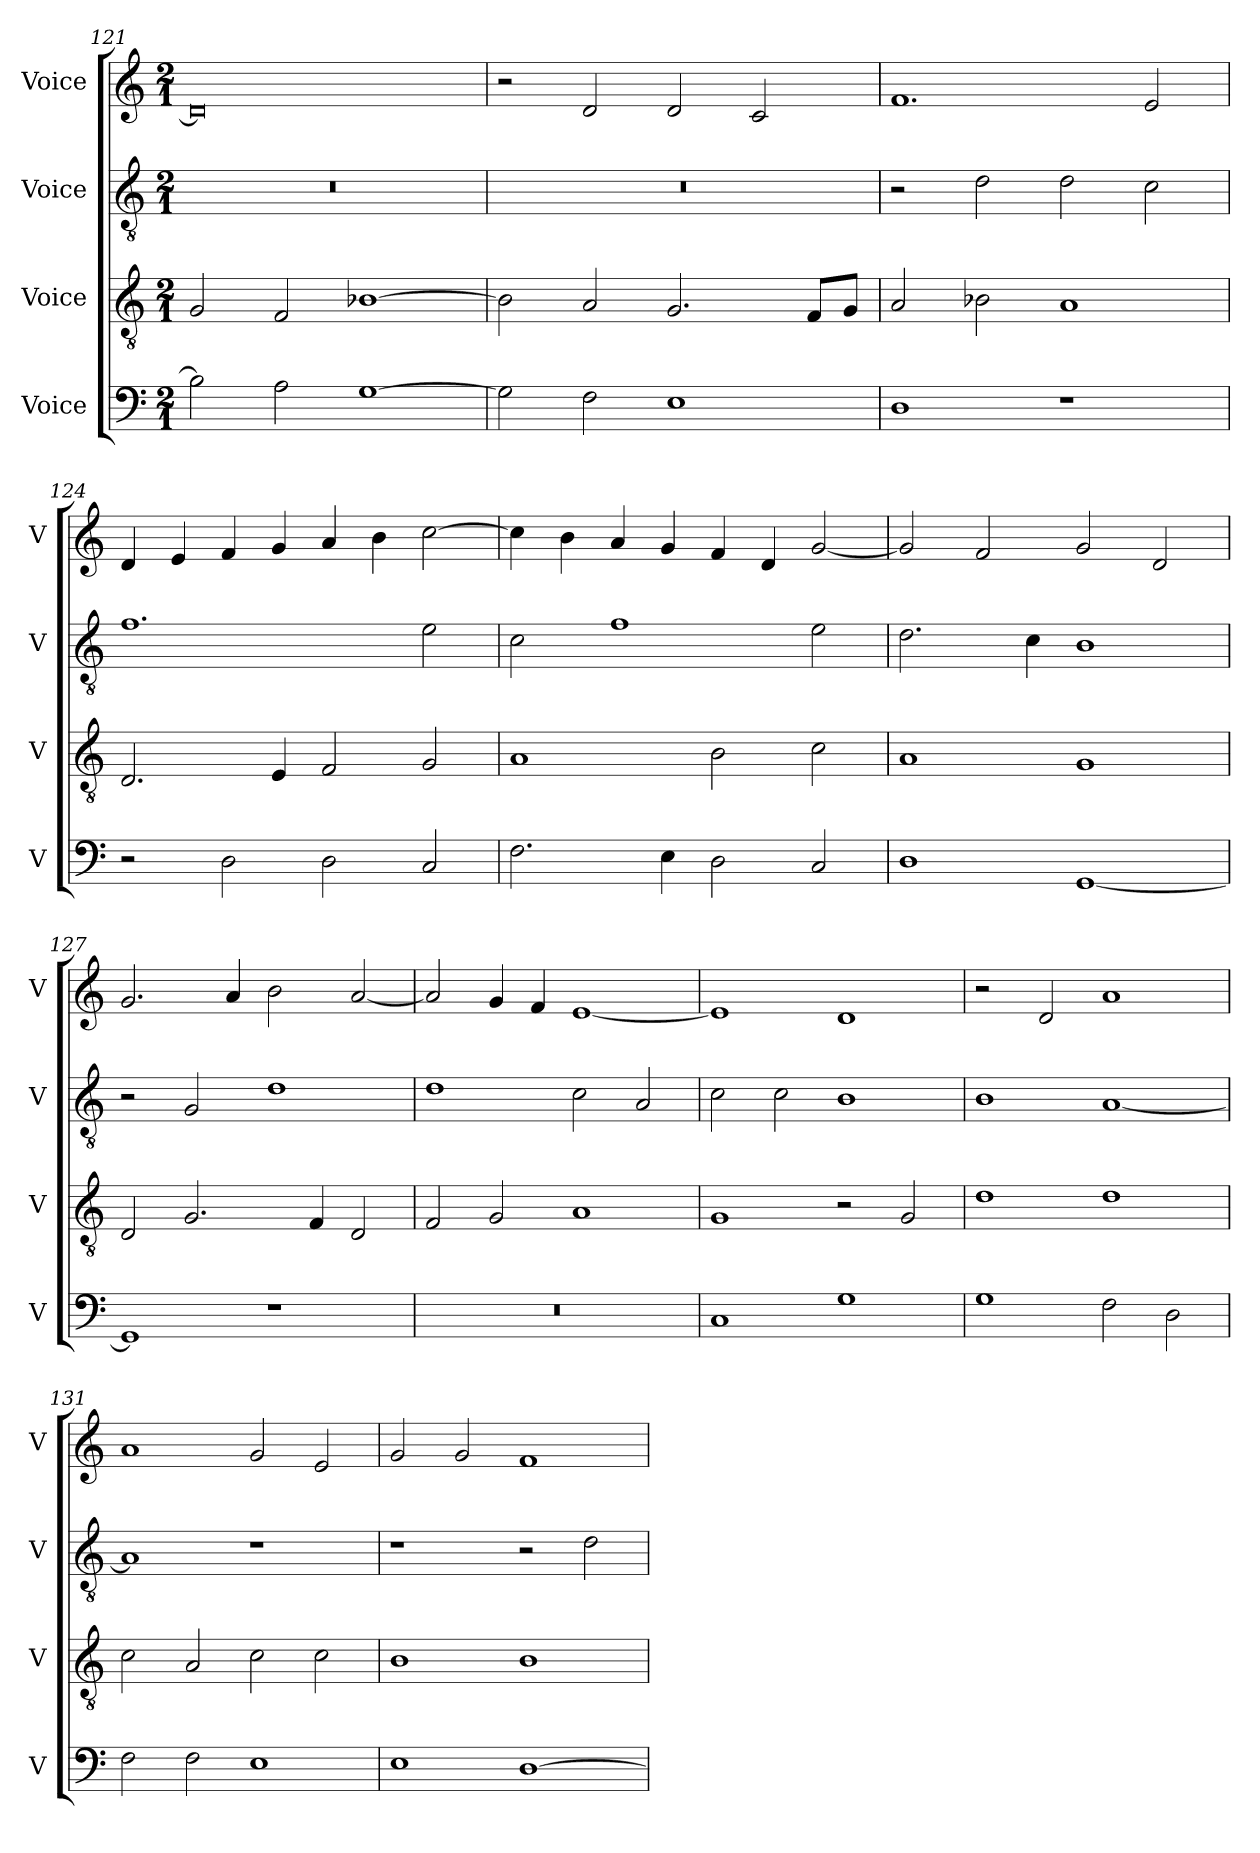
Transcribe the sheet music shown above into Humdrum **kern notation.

**kern	**kern	**kern	**kern
*part4	*part3	*part2	*part1
*staff4	*staff3	*staff2	*staff1
*I"Voice	*I"Voice	*I"Voice	*I"Voice
*I'V	*I'V	*I'V	*I'V
*clefF4	*clefGv2	*clefGv2	*clefG2
*k[]	*k[]	*k[]	*k[]
*M2/1	*M2/1	*M2/1	*M2/1
=121	=121	=121	=121
2B-\]	2G/	0r	0d]
2A\	2F/	.	.
[1G	[1B-X	.	.
=122	=122	=122	=122
2G\]	2B-\]	0r	2r
2F\	2A/	.	2d/
1E	2.G/	.	2d/
.	.	.	2c/
.	8F/L	.	.
.	8G/J	.	.
=123	=123	=123	=123
1D	2A/	2r	1.f
.	2B-X\	2d\	.
1r	1A	2d\	.
.	.	2c\	2e/
!!LO:LB:g=z
=124	=124	=124	=124
2r	2.D/	1.f	4d/
.	.	.	4e/
2D\	.	.	4f/
.	4E/	.	4g/
2D\	2F/	.	4a/
.	.	.	4b\
2C/	2G/	2e\	[2cc\
=125	=125	=125	=125
2.F\	1A	2c\	4cc\]
.	.	.	4b\
.	.	1f	4a/
4E\	.	.	4g/
2D\	2B\	.	4f/
.	.	.	4d/
2C/	2c\	2e\	[2g/
=126	=126	=126	=126
1D	1A	2.d\	2g/]
.	.	.	2f/
.	.	4c\	.
[1GG	1G	1B	2g/
.	.	.	2d/
!!LO:LB:g=z
=127	=127	=127	=127
1GG]	2D/	2r	2.g/
.	2.G/	2G/	.
.	.	.	4a/
1r	.	1d	2b\
.	4F/	.	.
.	2D/	.	[2a/
=128	=128	=128	=128
0r	2F/	1d	2a/]
.	2G/	.	4g/
.	.	.	4f/
.	1A	2c\	[1e
.	.	2A/	.
=129	=129	=129	=129
1C	1G	2c\	1e]
.	.	2c\	.
1G	2r	1B	1d
.	2G/	.	.
=130	=130	=130	=130
1G	1d	1B	2r
.	.	.	2d/
2F\	1d	[1A	1a
2D\	.	.	.
!!LO:LB:g=z
=131	=131	=131	=131
2F\	2c\	1A]	1a
2F\	2A/	.	.
1E	2c\	1r	2g/
.	2c\	.	2e/
=132	=132	=132	=132
1E	1B	1r	2g/
.	.	.	2g/
[1D	1B	2r	1f
.	.	2d\	.
=	=	=	=
*-	*-	*-	*-
